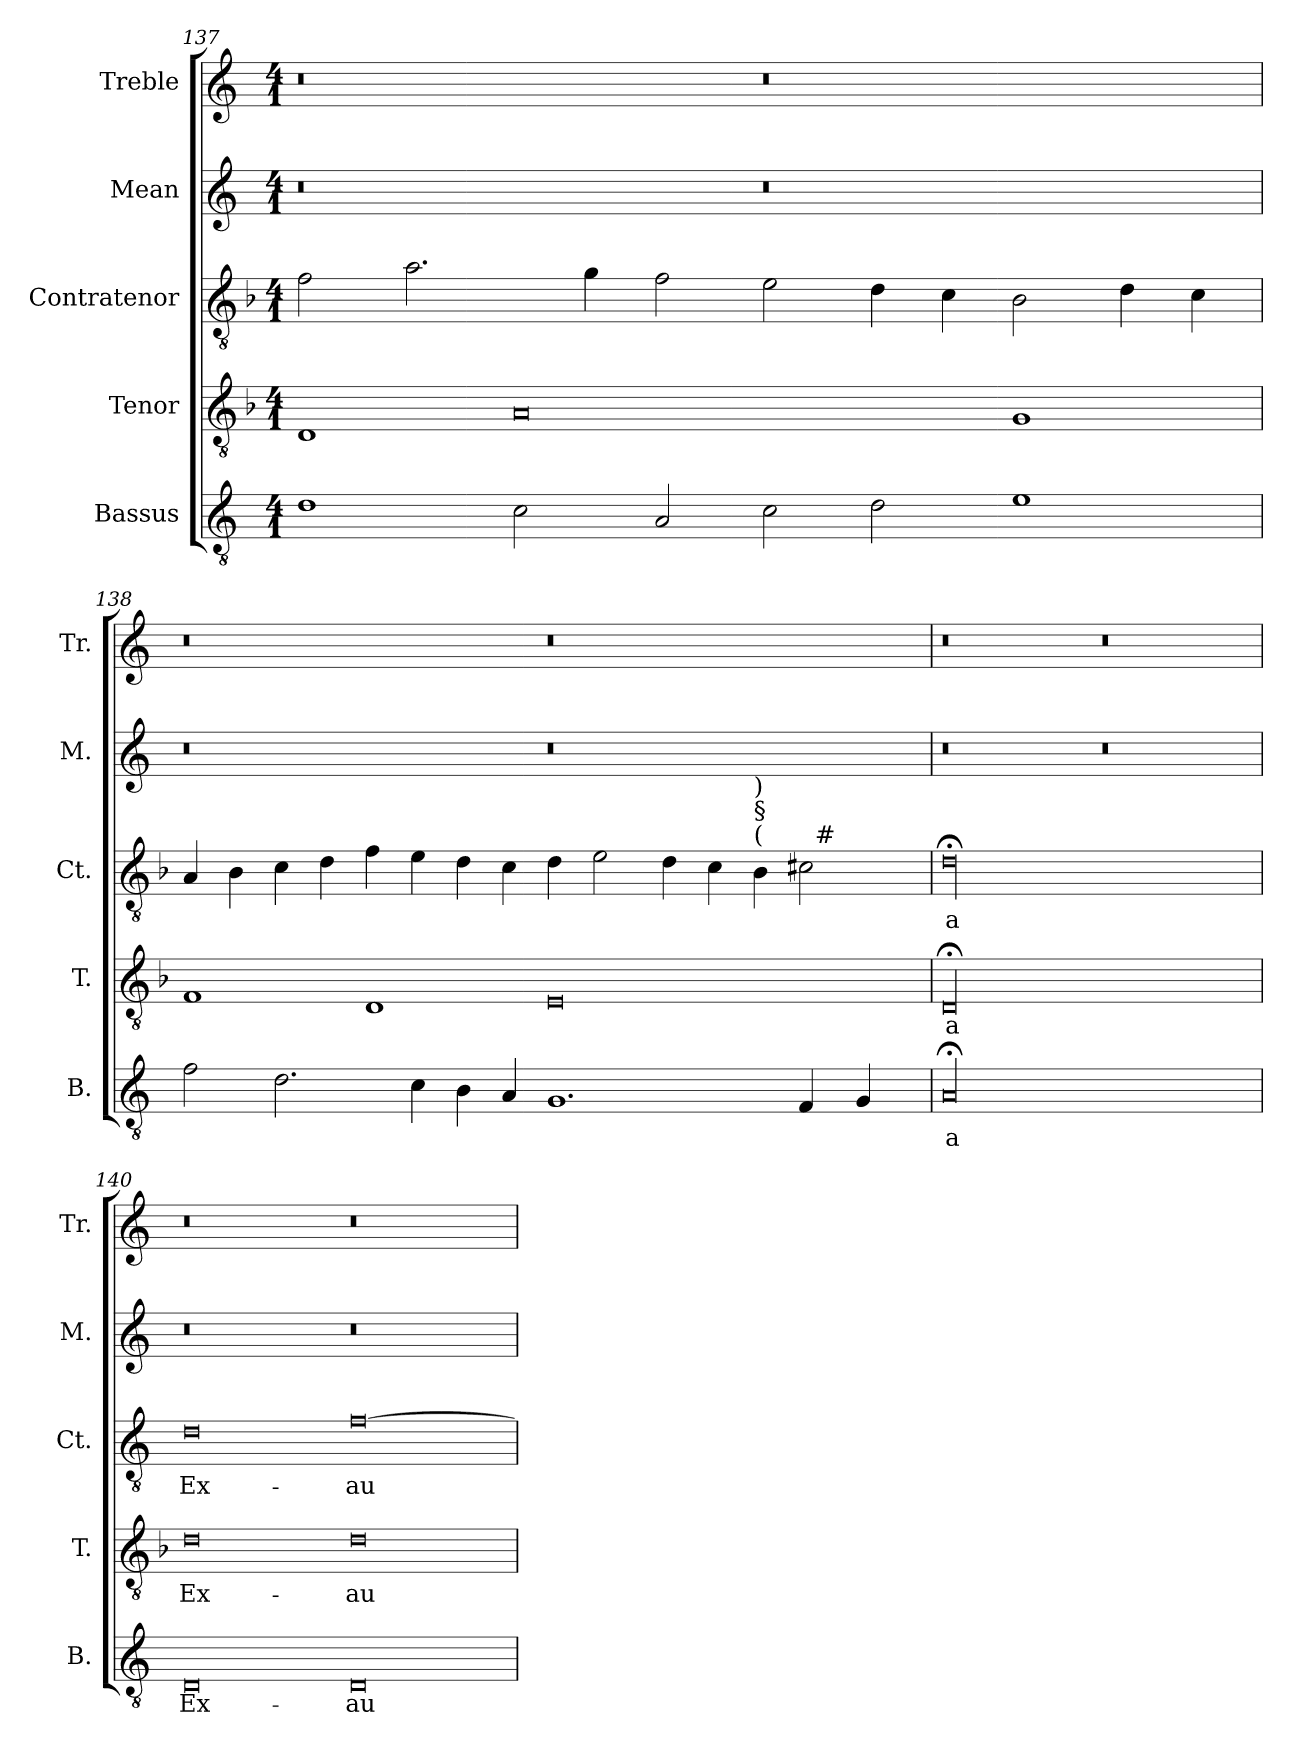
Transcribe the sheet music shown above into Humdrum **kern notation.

**kern	**text	**kern	**text	**kern	**text	**kern	**kern
*part5	*part5	*part4	*part4	*part3	*part3	*part2	*part1
*staff5	*staff5	*staff4	*staff4	*staff3	*staff3	*staff2	*staff1
*I"Bassus	*	*I"Tenor	*	*I"Contratenor	*	*I"Mean	*I"Treble
*I'B.	*	*I'T.	*	*I'Ct.	*	*I'M.	*I'Tr.
*clefGv2	*	*clefGv2	*	*clefGv2	*	*clefG2	*clefG2
*ITrd7c12	*	*ITrd7c12	*	*ITrd7c12	*	*	*
*k[]	*	*k[b-]	*	*k[b-]	*	*k[]	*k[]
*	*	*F:	*	*F:	*	*C:	*C:
*M4/1	*	*M4/1	*	*M4/1	*	*M4/1	*M4/1
=137	=137	=137	=137	=137	=137	=137	=137
1Di	.	1DDi	.	2Fi\	.	0r	0r
.	.	.	.	2.Ai\	.	.	.
2Ci\	.	0AAi	.	.	.	.	.
.	.	.	.	4Gi\	.	.	.
2AAi/	.	.	.	2Fi\	.	.	.
2Ci\	.	.	.	2Ei\	.	0r	0r
2Di\	.	.	.	4Di\	.	.	.
.	.	.	.	4Ci\	.	.	.
1Ei	.	1GGi	.	2BB-i\	.	.	.
.	.	.	.	4Di\	.	.	.
.	.	.	.	4Ci\	.	.	.
!!LO:PB:g=z
=138`	=138`	=138`	=138`	=138`	=138`	=138`	=138`
*	*	*	*	*^	*	*	*
2Fi\	.	1FFi	.	4AAi/	1ryy	.	0r	0r
.	.	.	.	4BB-i\	.	.	.	.
2.Di\	.	.	.	4Ci\	.	.	.	.
.	.	.	.	4Di\	.	.	.	.
.	.	1DDi	.	4Fi\	1ryy	.	.	.
4Ci\	.	.	.	4Ei\	.	.	.	.
4BBi\	.	.	.	4Di\	.	.	.	.
4AAi/	.	.	.	4Ci\	.	.	.	.
*	*	*	*	*k[]	*	*	*	*
1.GGi	.	0EEi	.	4Di\	1ryy	.	0r	0r
.	.	.	.	2Ei\	.	.	.	.
.	.	.	.	4Di\	.	.	.	.
.	.	.	.	4Ci\	2ryy	.	.	.
!	!	!	!	!LO:TX:a:t=(	!	!	!	!
!	!	!	!	!LO:TX:t=§	!	!	!	!
!	!	!	!	!LO:TX:t=)	!	!	!	!
.	.	.	.	4BBi\	.	.	.	.
4FFi/	.	.	.	2C#i\	32ryy	.	.	.
.	.	.	.	.	256ryy	.	.	.
!	!	!	!	!	!LO:TX:a:t=#	!	!	!
.	.	.	.	.	4ryy	.	.	.
4GGi/	.	.	.	.	.	.	.	.
.	.	.	.	.	8ryy	.	.	.
.	.	.	.	.	16ryy	.	.	.
.	.	.	.	.	64..ryy	.	.	.
*	*	*	*	*v	*v	*	*	*
=139`	=139`	=139`	=139`	=139`	=139`	=139`	=139`
*	*	*	*	*^	*	*	*
!	!LO:LY:b:color=#000000	!	!	!	!	!	!	!
*	*	*	*	*v	*v	*	*	*
*	*	*	*	*^	*	*	*
!	!	!	!LO:LY:b:color=#000000	!	!	!	!	!
*	*	*	*	*v	*v	*	*	*
*	*	*	*	*^	*	*	*
!	!	!	!	!	!	!LO:LY:b:color=#000000	!	!
*	*	*	*	*v	*v	*	*	*
00AA;i	-a	00DD;i	-a	00D;i	-a	0r	0r
.	.	.	.	.	.	0r	0r
!!LO:LB:g=z
=140	=140	=140	=140	=140	=140	=140	=140
!	!LO:LY:b:color=#000000	!	!	!	!	!	!
!	!	!	!LO:LY:b:color=#000000	!	!	!	!
!	!	!	!	!	!LO:LY:b:color=#000000	!	!
0DDi	Ex-	0Di	Ex-	0Di	Ex-	0r	0r
!	!LO:LY:b:color=#000000	!	!	!	!	!	!
!	!	!	!LO:LY:b:color=#000000	!	!	!	!
!	!	!	!	!	!LO:LY:b:color=#000000	!	!
0DDi	-au-	0Di	-au-	[>0Fi	-au-	0r	0r
=`	=`	=`	=`	=`	=`	=`	=`
*-	*-	*-	*-	*-	*-	*-	*-
